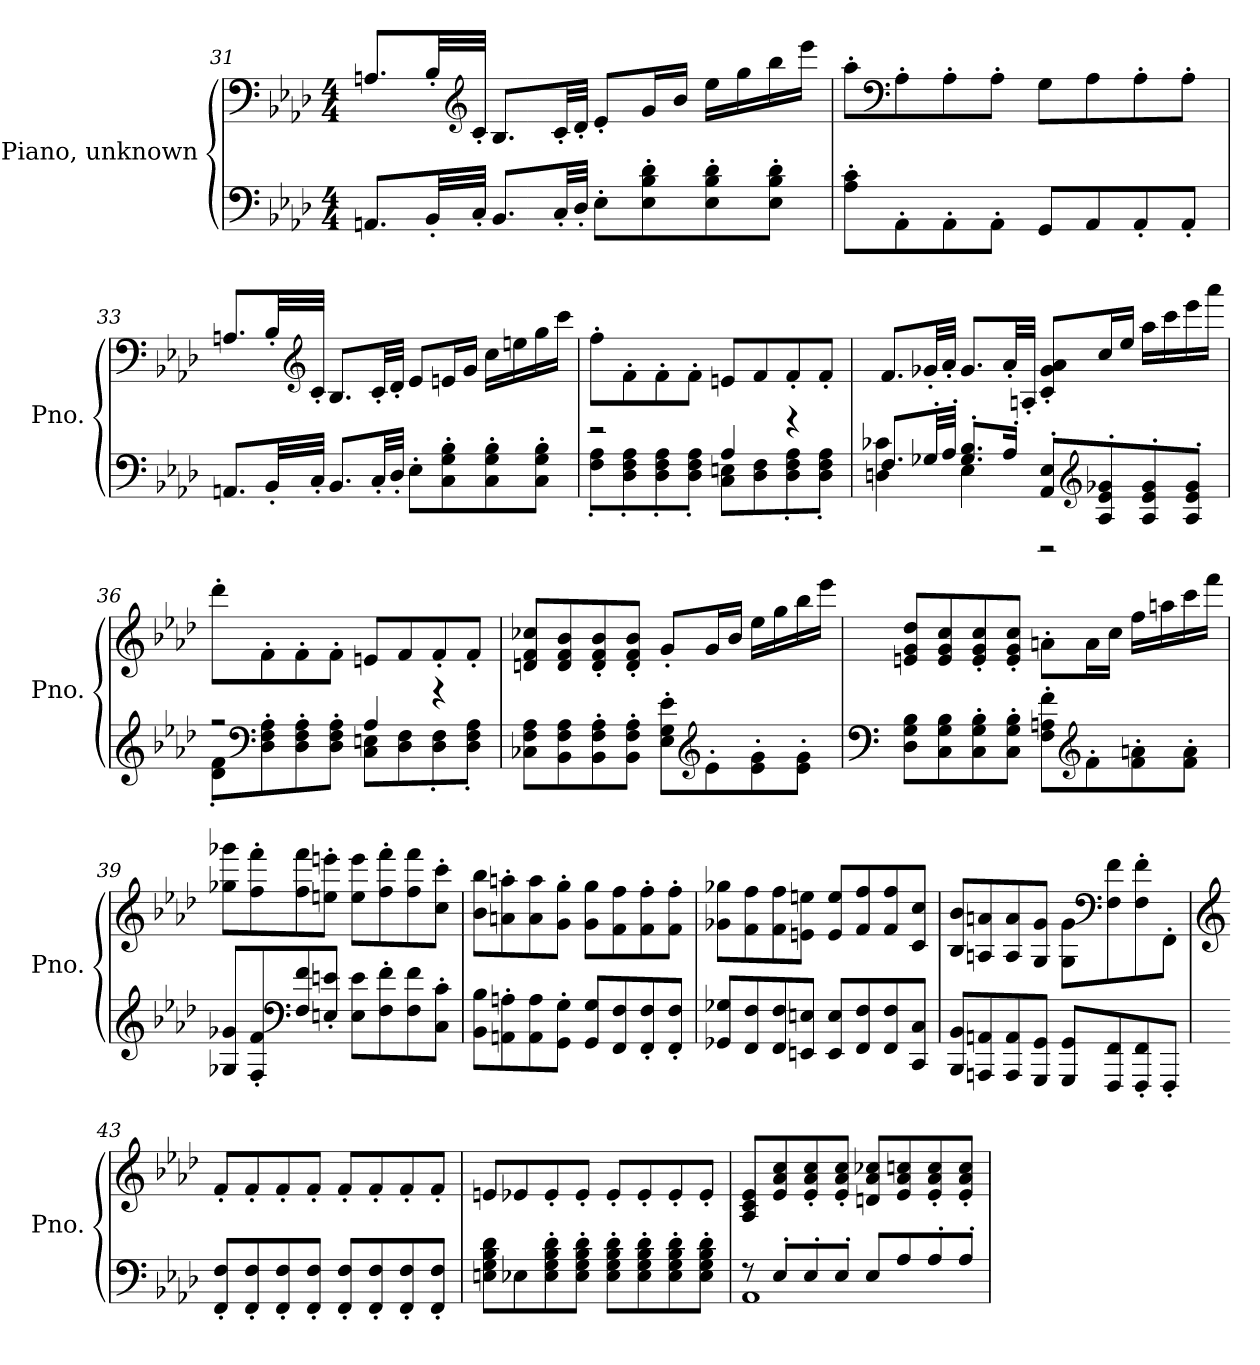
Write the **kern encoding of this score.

**kern	**kern
*part1	*part1
*staff2	*staff1
*I"Piano, unknown	*
*I'Pno.	*
!!LO:LB:g=z
*clefF4	*clefF4
*k[b-e-a-d-]	*k[b-e-a-d-]
*M4/4	*M4/4
=31	=31
8.AAn/L	8.An/L
32BB-'/LL	32B-'/LL
*	*clefG2
32C'/JJJ	32c'/JJJ
8.BB-/L	8.B-/L
32C'/LL	32c'/LL
32D-'/JJJ	32d-'/JJJ
8E-'\L	8e-'/L
8E-\' 8B-\' 8d-\'	16g/L
.	16b-/JJ
8E-\' 8B-\' 8d-\'	16ee-\LL
.	16gg\
8E-\' 8B-\' 8d-\'J	16bb-\
.	16eee-\JJ
=32	=32
8A-\' 8c\'L	8aa-'\L
*	*clefF4
8AA-'\	8A-'\
8AA-'\	8A-'\
8AA-'\J	8A-'\J
8GG/L	8G\L
8AA-/	8A-\
8AA-'/	8A-'\
8AA-'/J	8A-'\J
!!LO:LB:g=z
=33	=33
8.AAn/L	8.An/L
32BB-'/LL	32B-'/LL
*	*clefG2
32C'/JJJ	32c'/JJJ
8.BB-/L	8.B-/L
32C'/LL	32c'/LL
32D-'/JJJ	32d-'/JJJ
8E-'\L	8e-/L
8C\' 8G\' 8B-\'	16en/L
.	16g/JJ
8C\' 8G\' 8B-\'	16cc\LL
.	16een\
8C\' 8G\' 8B-\'J	16gg\
.	16ccc\JJ
=34	=34
*^	*
2r	8F\' 8A-\'L	8ff'\L
.	8D-\' 8F\' 8A-\'	8f'\
.	8D-\' 8F\' 8A-\'	8f'\
.	8D-\' 8F\' 8A-\'J	8f'\J
4A-/	8C\ 8En\L	8en/L
.	8D-\ 8F\	8f/
4r	8D-\' 8F\' 8A-\'	8f'/
.	8D-\' 8F\' 8A-\'J	8f'/J
!!LO:LB:g=z
=35	=35	=35
8.F/L	4Dn\ 4c-X\	8.f/L
32G-X'/LL	.	32g-X'/LL
32A-'/JJJ	.	32a-'/JJJ
8.G-/' 8.B-/'L	4E-\	8.g-/L
16A-'/Jk	.	32a-'/LL
.	.	32An'/JJJ
8AA-/' 8E-/'L	2r	8c/' 8g-/' 8a-/'L
*clefG2	*	*
8A-/' 8e-/' 8g-X/'	.	16cc/L
.	.	16ee-/JJ
8A-/' 8e-/' 8g-/'	.	16aa-\LL
.	.	16ccc\
8A-/' 8e-/' 8g-/'J	.	16eee-\
.	.	16aaa-\JJ
=36	=36	=36
2r	8d-\' 8f\'L	8ddd-'\L
*clefF4	*	*
.	8D-\' 8F\' 8A-\'	8f'\
.	8D-\' 8F\' 8A-\'	8f'\
.	8D-\' 8F\' 8A-\'J	8f'\J
4A-/	8C\ 8En\L	8en/L
.	8D-\ 8F\	8f/
4r	8D-\' 8F\'	8f'/
.	8D-\' 8F\' 8A-\'J	8f'/J
*v	*v	*
!!LO:LB:g=z
=37	=37
8C-X\ 8F\ 8A-\L	8dn/ 8f/ 8cc-X/L
8BB-\ 8F\ 8A-\	8d/ 8f/ 8b-/
8BB-\' 8F\' 8A-\'	8d/' 8f/' 8b-/'
8BB-\' 8F\' 8A-\'J	8d/' 8f/' 8b-/'J
8E-\' 8G\' 8e-\'L	8g'/L
*clefG2	*
8e-'\	16g/L
.	16b-/JJ
8e-\' 8g\'	16ee-\LL
.	16gg\
8e-\' 8g\'J	16bb-\
.	16eee-\JJ
=38	=38
*clefF4	*
8D-\ 8G\ 8B-\L	8en/ 8g/ 8dd-/L
8C\ 8G\ 8B-\	8e/ 8g/ 8cc/
8C\' 8G\' 8B-\'	8e/' 8g/' 8cc/'
8C\' 8G\' 8B-\'J	8e/' 8g/' 8cc/'J
8F\' 8An\' 8f\'L	8an'\L
*clefG2	*
8f'\	16a\L
.	16cc\JJ
8f\' 8an\'	16ff\LL
.	16aan\
8f\' 8a\'J	16ccc\
.	16fff\JJ
=39	=39
8G-X/ 8g-X/L	8gg-X\ 8ggg-X\L
8F/' 8f/'	8ff\' 8fff\'
*clefF4	*
8F/ 8f/	8ff\ 8fff\
8En/' 8en/'J	8een\' 8eeen\'J
8E\ 8e\L	8ee\ 8eee\L
8F\' 8f\'	8ff\' 8fff\'
8F\ 8f\	8ff\ 8fff\
8C\' 8c\'J	8cc\' 8ccc\'J
!!LO:PB:g=z
=40	=40
8BB-\ 8B-\L	8b-\ 8bb-\L
8AAn\' 8An\'	8an\' 8aan\'
8AA\ 8A\	8a\ 8aa\
8GG\' 8G\'J	8g\' 8gg\'J
8GG/ 8G/L	8g\ 8gg\L
8FF/ 8F/	8f\ 8ff\
8FF/' 8F/'	8f\' 8ff\'
8FF/' 8F/'J	8f\' 8ff\'J
=41	=41
8GG-X/ 8G-X/L	8g-X\ 8gg-X\L
8FF/ 8F/	8f\ 8ff\
8FF/ 8F/	8f\ 8ff\
8EEn/ 8En/J	8en\ 8een\J
8EE/ 8E/L	8e/ 8ee/L
8FF/ 8F/	8f/ 8ff/
8FF/ 8F/	8f/ 8ff/
8CC/ 8C/J	8c/ 8cc/J
=42	=42
8BBB-/ 8BB-/L	8B-/ 8b-/L
8AAAn/ 8AAn/	8An/ 8an/
8AAA/ 8AA/	8A/ 8a/
8GGG/ 8GG/J	8G/ 8g/J
8GGG/ 8GG/L	8G\ 8g\L
*	*clefF4
8FFF/ 8FF/	8F\ 8f\
8FFF/' 8FF/'	8F\' 8f\'
8FFF'/J	8FF'\J
=43	=43
*	*clefG2
8FF/' 8F/'L	8f'/L
8FF/' 8F/'	8f'/
8FF/' 8F/'	8f'/
8FF/' 8F/'J	8f'/J
8FF/' 8F/'L	8f'/L
8FF/' 8F/'	8f'/
8FF/' 8F/'	8f'/
8FF/' 8F/'J	8f'/J
!!LO:LB:g=z
=44	=44
8En\ 8G\ 8B-\ 8d-\L	8en/L
8E-X\	8e-X/
8E-\' 8G\' 8B-\' 8d-\'	8e-'/
8E-\' 8G\' 8B-\' 8d-\'J	8e-'/J
8E-\' 8G\' 8B-\' 8d-\'L	8e-'/L
8E-\' 8G\' 8B-\' 8d-\'	8e-'/
8E-\' 8G\' 8B-\' 8d-\'	8e-'/
8E-\' 8G\' 8B-\' 8d-\'J	8e-'/J
=45	=45
*^	*
8r	1AA-	8A-/ 8c/ 8e-/L
8E-'/L	.	8e-/ 8a-/ 8cc/
8E-'/	.	8e-/' 8a-/' 8cc/'
8E-'/J	.	8e-/' 8a-/' 8cc/'J
8E-/L	.	8dn/ 8a-/ 8cc-X/L
8A-/	.	8e-/ 8a-/ 8ccn/
8A-'/	.	8e-/' 8a-/' 8cc/'
8A-'/J	.	8e-/' 8a-/' 8cc/'J
*v	*v	*
=	=
*-	*-
